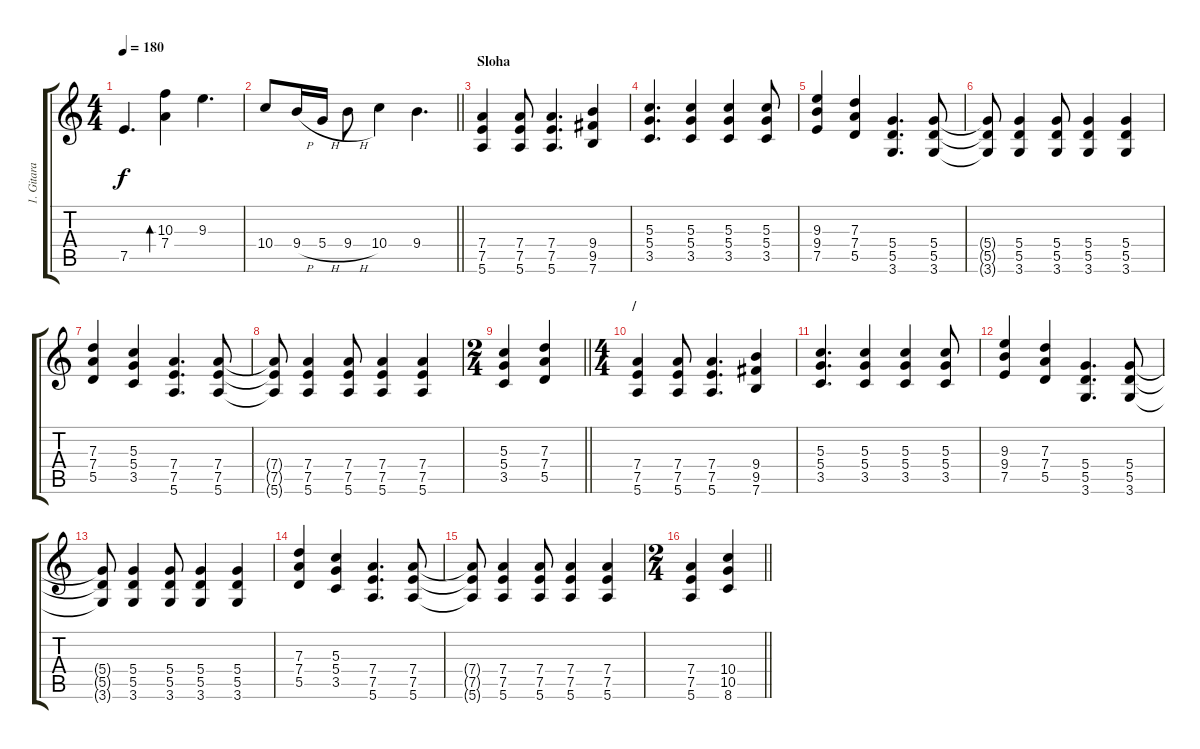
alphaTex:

\track ("1. Gitara" "1. Gitara") {instrument overdrivenguitar}
\staff {score tabs}
\tuning (E4 B3 G3 D3 A2 E2) {hide}
\ts (4 4)
\tempo 180
\clef g2
\ks c
7.5.4{d dy f} (10.3 7.4).4{bd 240} 9.3.4{d} |
\barLineRight lightlight
10.4.8 9.4{h}.16 5.4{h}.16 9.4{h}.8 10.4.4 9.4.4{d} |
\section ("" "Sloha")
(7.4 7.5 5.6).4 (7.4 7.5 5.6).8 (7.4 7.5 5.6).4{d} (9.4 9.5 7.6).4 |
(5.3 5.4 3.5).4{d} (5.3 5.4 3.5).4 (5.3 5.4 3.5).4 (5.3 5.4 3.5).8 |
(9.3 9.4 7.5).4 (7.3 7.4 5.5).4 (5.4 5.5 3.6).4{d} (5.4 5.5 3.6).8 |
(5.4{t} 5.5{t} 3.6{t}).8 (5.4 5.5 3.6).4 (5.4 5.5 3.6).8 (5.4 5.5 3.6).4 (5.4 5.5 3.6).4 |
(7.3 7.4 5.5).4 (5.3 5.4 3.5).4 (7.4 7.5 5.6).4{d} (7.4 7.5 5.6).8 |
(7.4{t} 7.5{t} 5.6{t}).8 (7.4 7.5 5.6).4 (7.4 7.5 5.6).8 (7.4 7.5 5.6).4 (7.4 7.5 5.6).4 |
\ts (2 4)
\barLineRight lightlight
(5.3 5.4 3.5).4 (7.3 7.4 5.5).4 |
\ts (4 4)
\section ("" "/")
(7.4 7.5 5.6).4 (7.4 7.5 5.6).8 (7.4 7.5 5.6).4{d} (9.4 9.5 7.6).4 |
(5.3 5.4 3.5).4{d} (5.3 5.4 3.5).4 (5.3 5.4 3.5).4 (5.3 5.4 3.5).8 |
(9.3 9.4 7.5).4 (7.3 7.4 5.5).4 (5.4 5.5 3.6).4{d} (5.4 5.5 3.6).8 |
(5.4{t} 5.5{t} 3.6{t}).8 (5.4 5.5 3.6).4 (5.4 5.5 3.6).8 (5.4 5.5 3.6).4 (5.4 5.5 3.6).4 |
(7.3 7.4 5.5).4 (5.3 5.4 3.5).4 (7.4 7.5 5.6).4{d} (7.4 7.5 5.6).8 |
(7.4{t} 7.5{t} 5.6{t}).8 (7.4 7.5 5.6).4 (7.4 7.5 5.6).8 (7.4 7.5 5.6).4 (7.4 7.5 5.6).4 |
\ts (2 4)
\barLineRight lightlight
(7.4 7.5 5.6).4 (10.4 10.5 8.6).4
